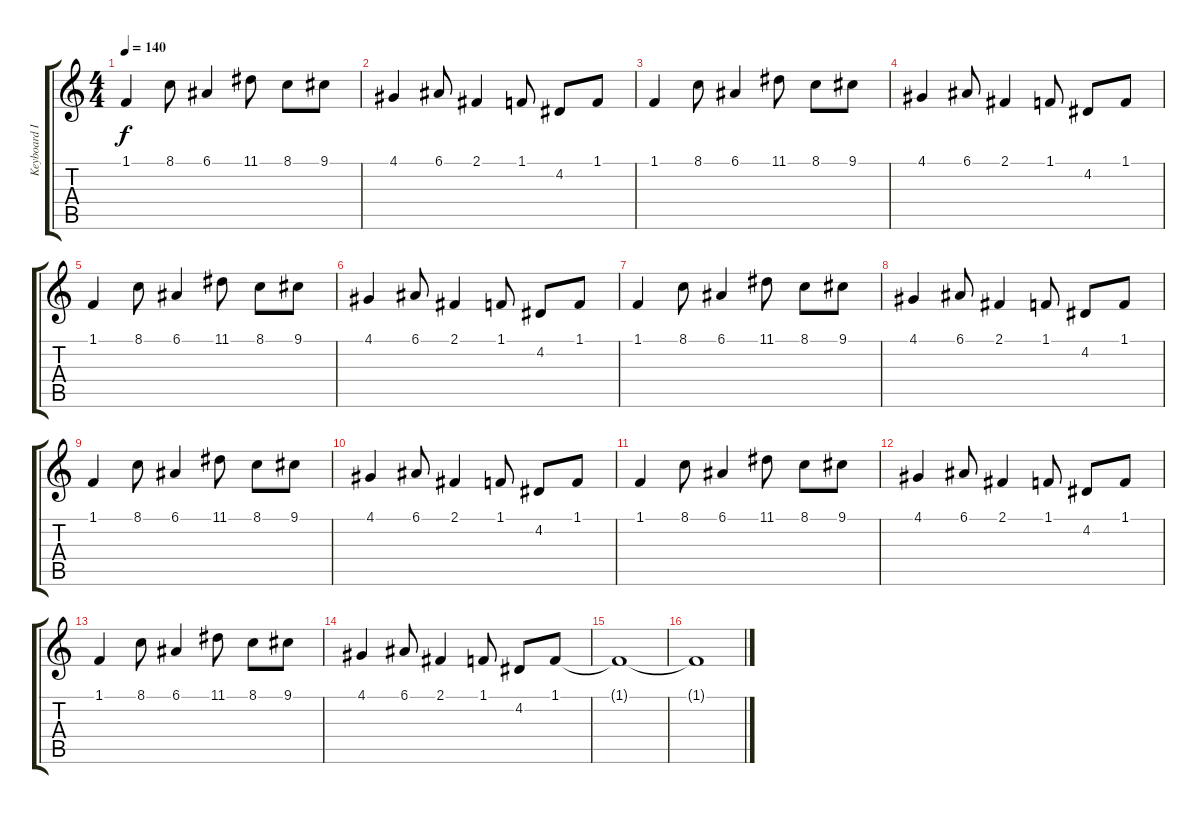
\track ("Keyboard I" "Keyboard I") {instrument stringensemble1}
\staff {score tabs}
\tuning (E4 B3 G3 D3 A2 E2) {hide}
\ts (4 4)
\tempo 140
\clef g2
\ks c
1.1.4{dy f instrument stringensemble1} 8.1.8 6.1.4 11.1.8 8.1.8 9.1.8 |
4.1.4 6.1.8 2.1.4 1.1.8 4.2.8 1.1.8 |
1.1.4 8.1.8 6.1.4 11.1.8 8.1.8 9.1.8 |
4.1.4 6.1.8 2.1.4 1.1.8 4.2.8 1.1.8 |
1.1.4 8.1.8 6.1.4 11.1.8 8.1.8 9.1.8 |
4.1.4 6.1.8 2.1.4 1.1.8 4.2.8 1.1.8 |
1.1.4 8.1.8 6.1.4 11.1.8 8.1.8 9.1.8 |
4.1.4 6.1.8 2.1.4 1.1.8 4.2.8 1.1.8 |
1.1.4 8.1.8 6.1.4 11.1.8 8.1.8 9.1.8 |
4.1.4 6.1.8 2.1.4 1.1.8 4.2.8 1.1.8 |
1.1.4 8.1.8 6.1.4 11.1.8 8.1.8 9.1.8 |
4.1.4 6.1.8 2.1.4 1.1.8 4.2.8 1.1.8 |
1.1.4 8.1.8 6.1.4 11.1.8 8.1.8 9.1.8 |
4.1.4 6.1.8 2.1.4 1.1.8 4.2.8 1.1.8 |
1.1{t}.1 |
1.1{t}.1
